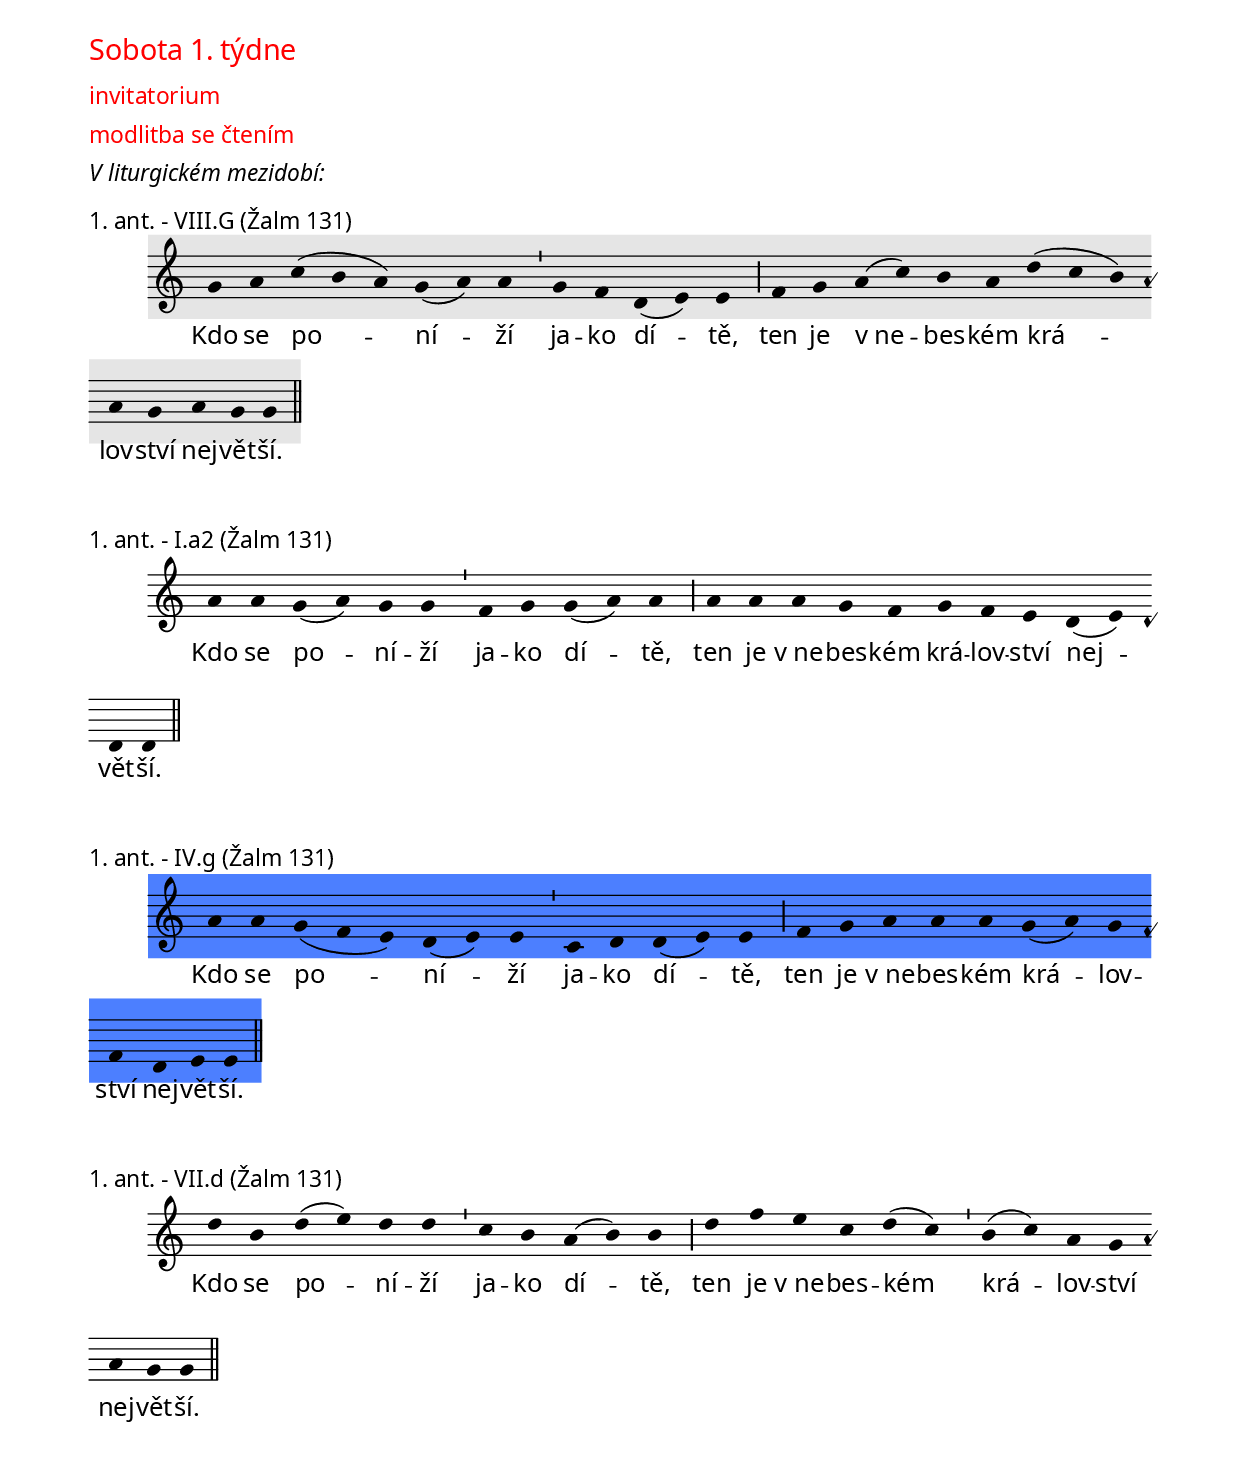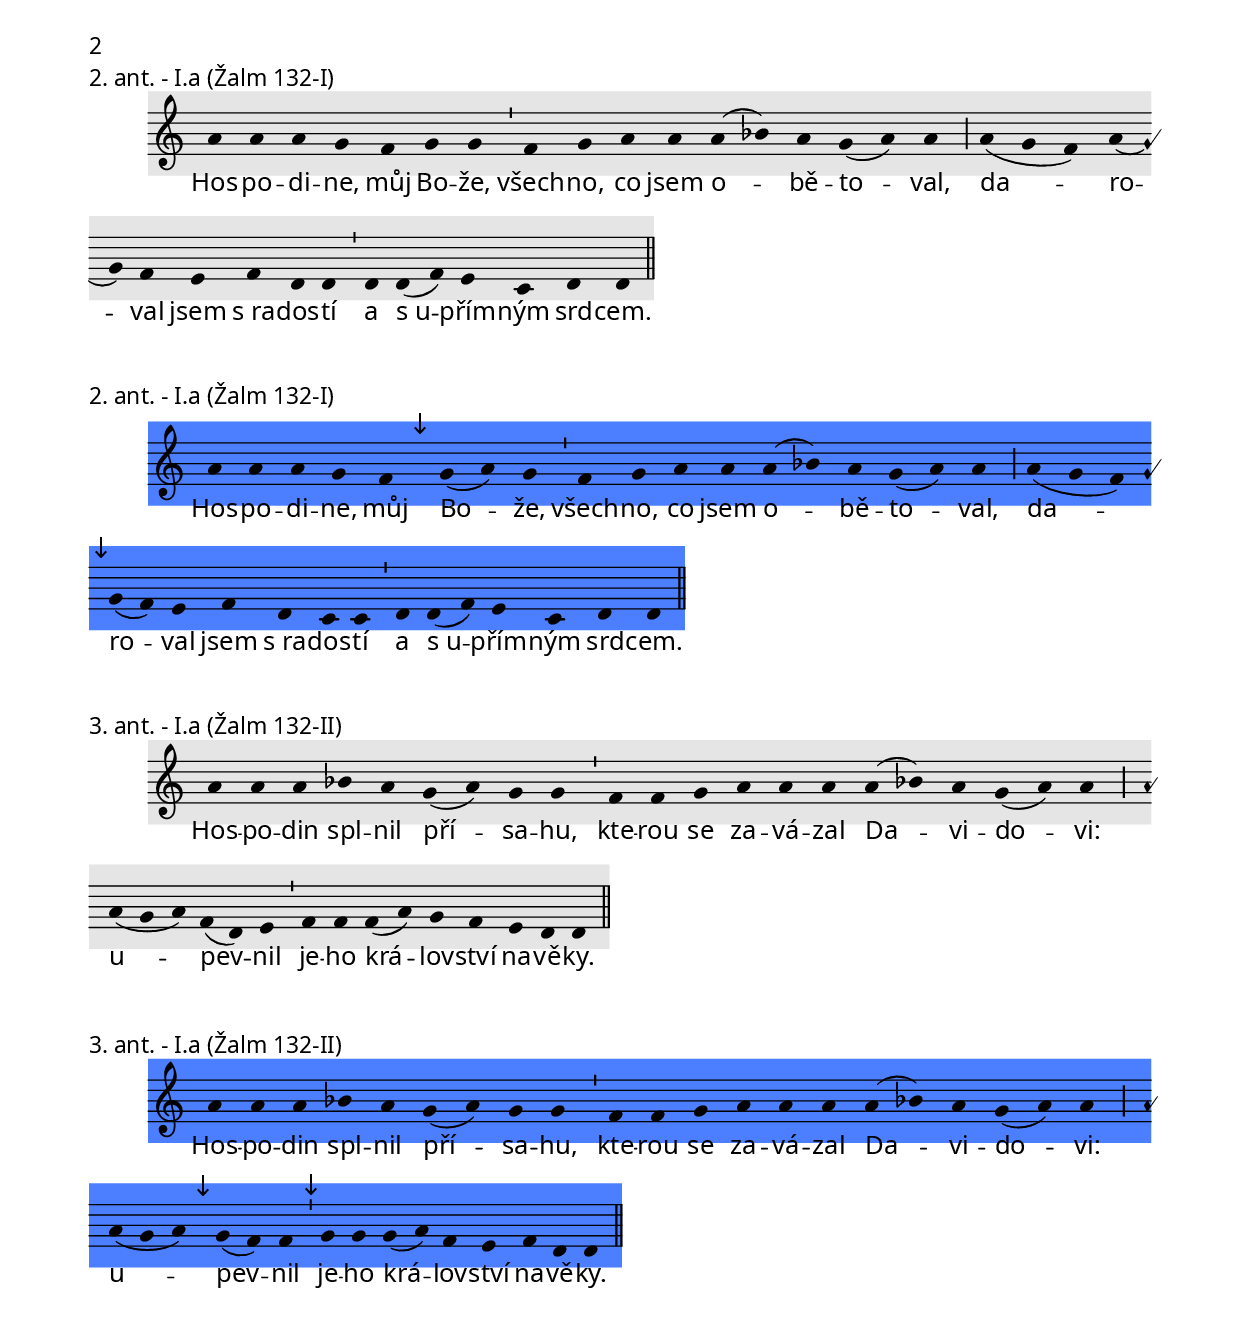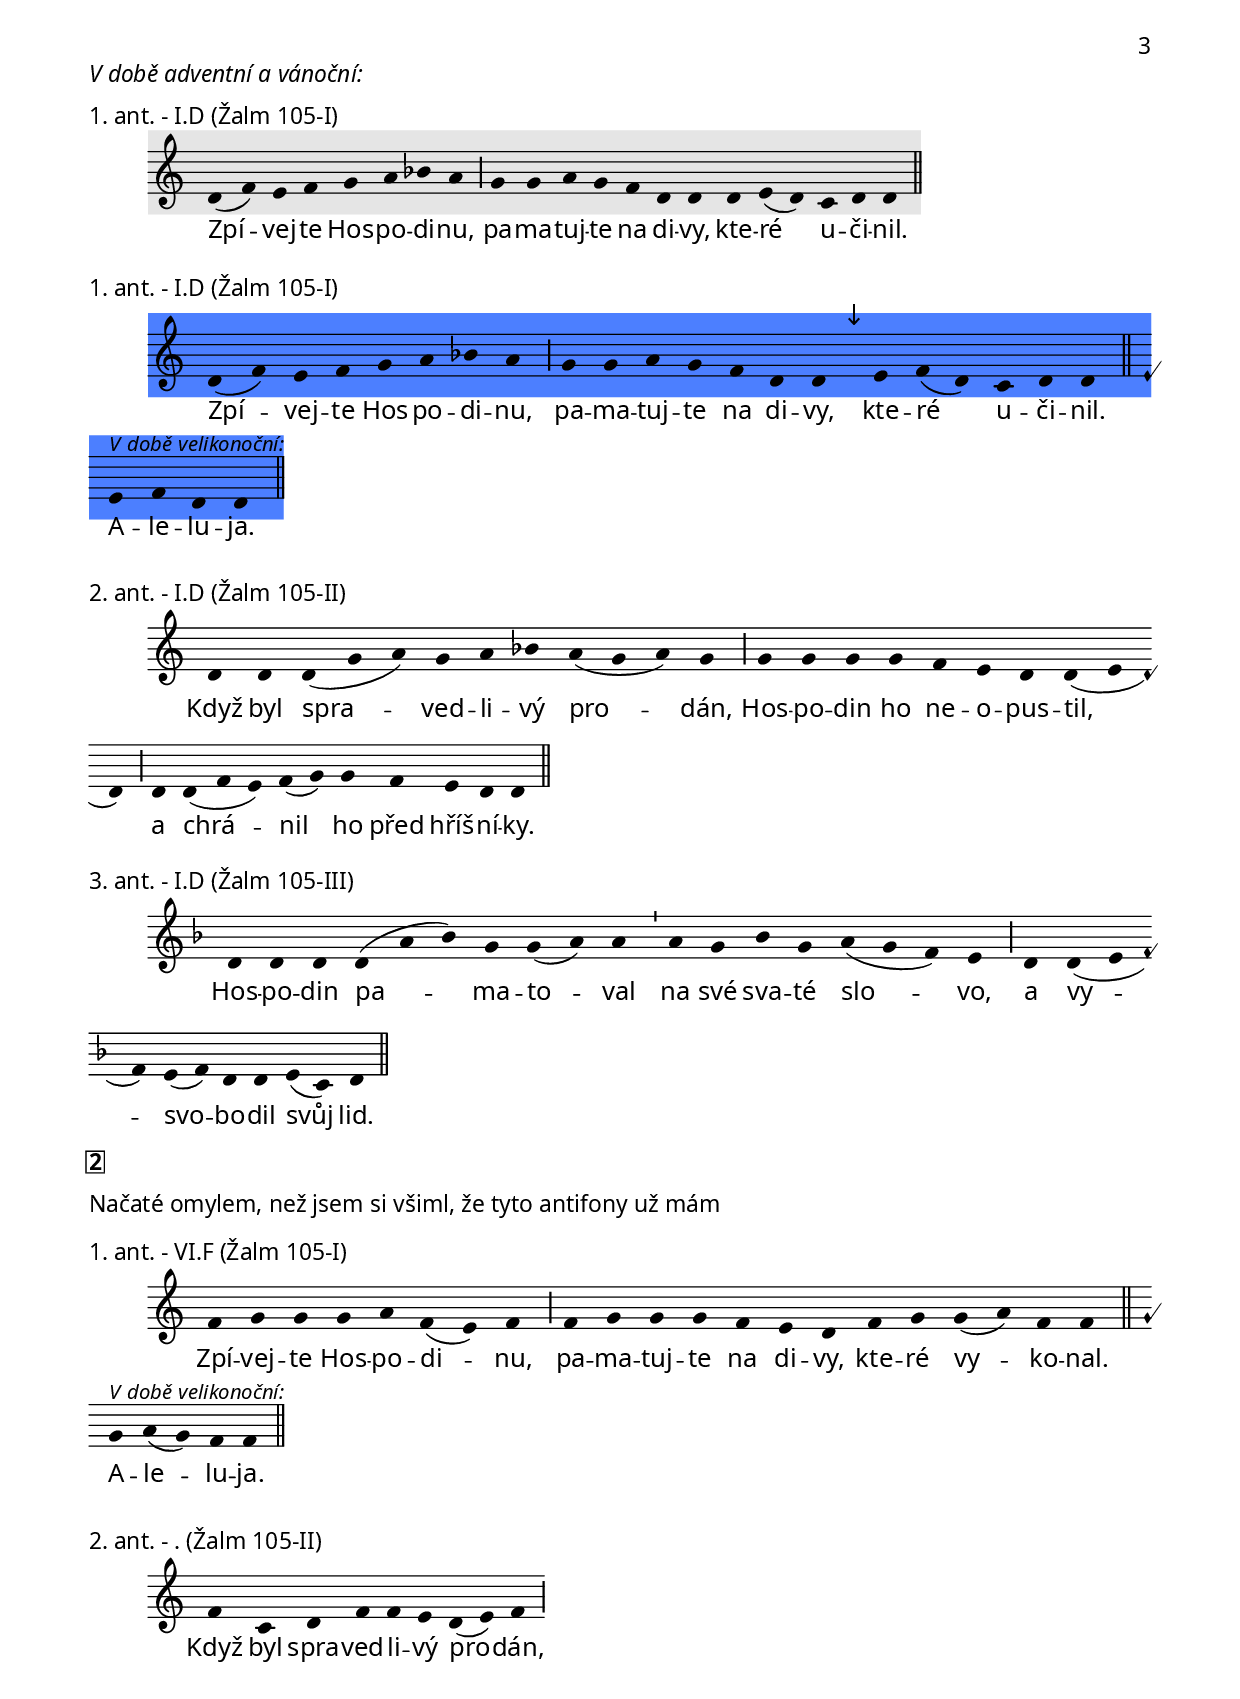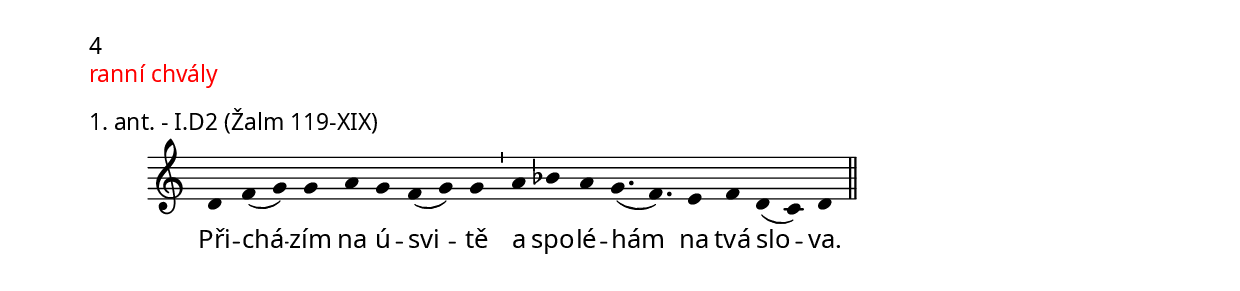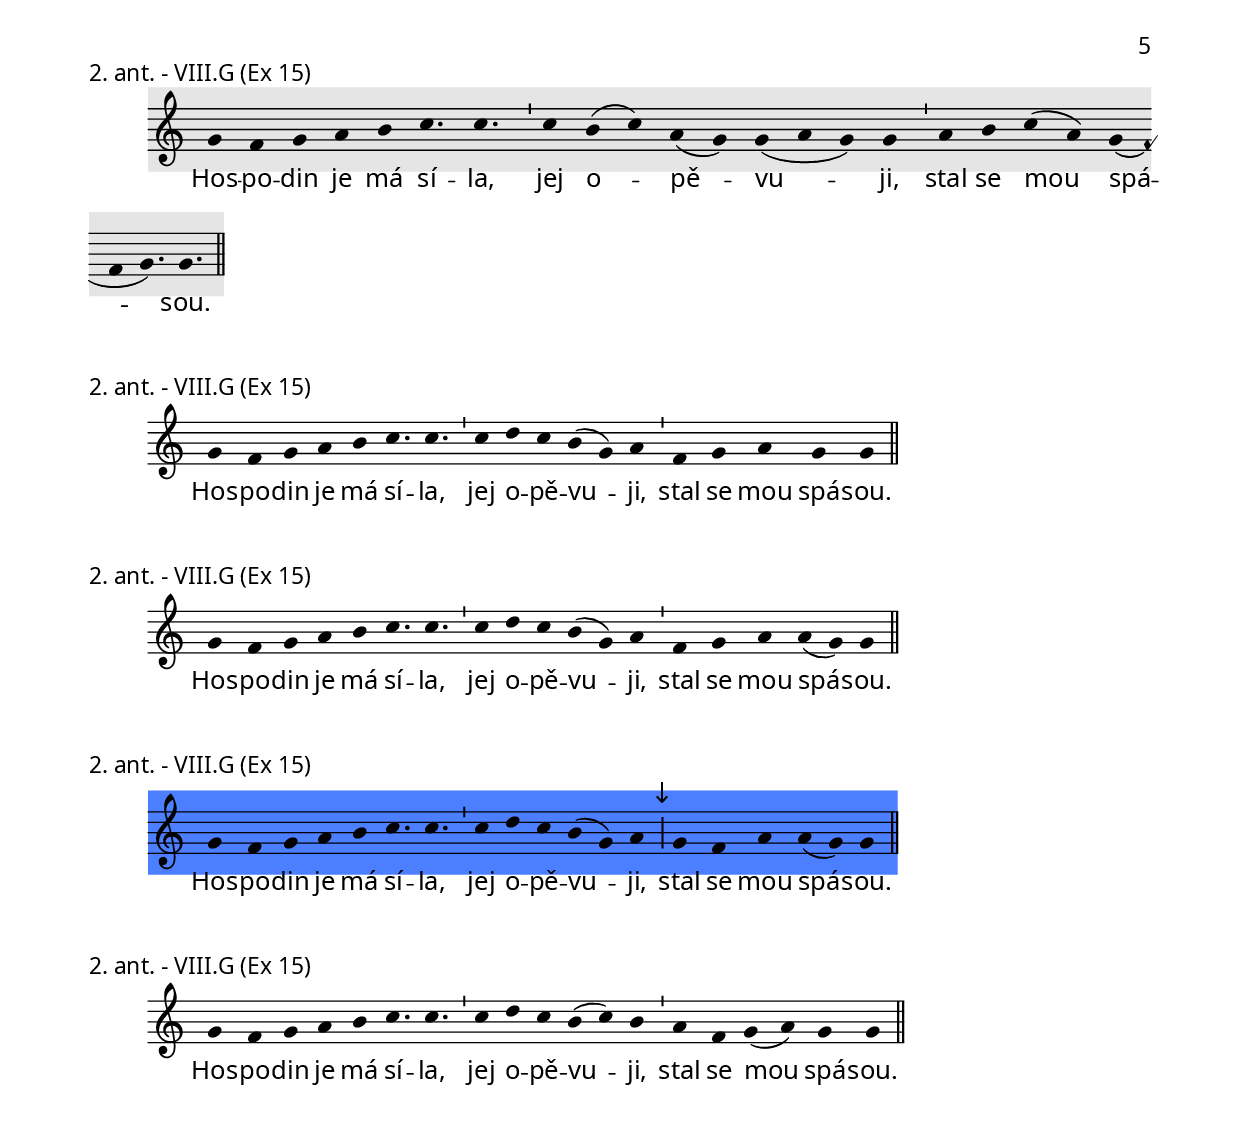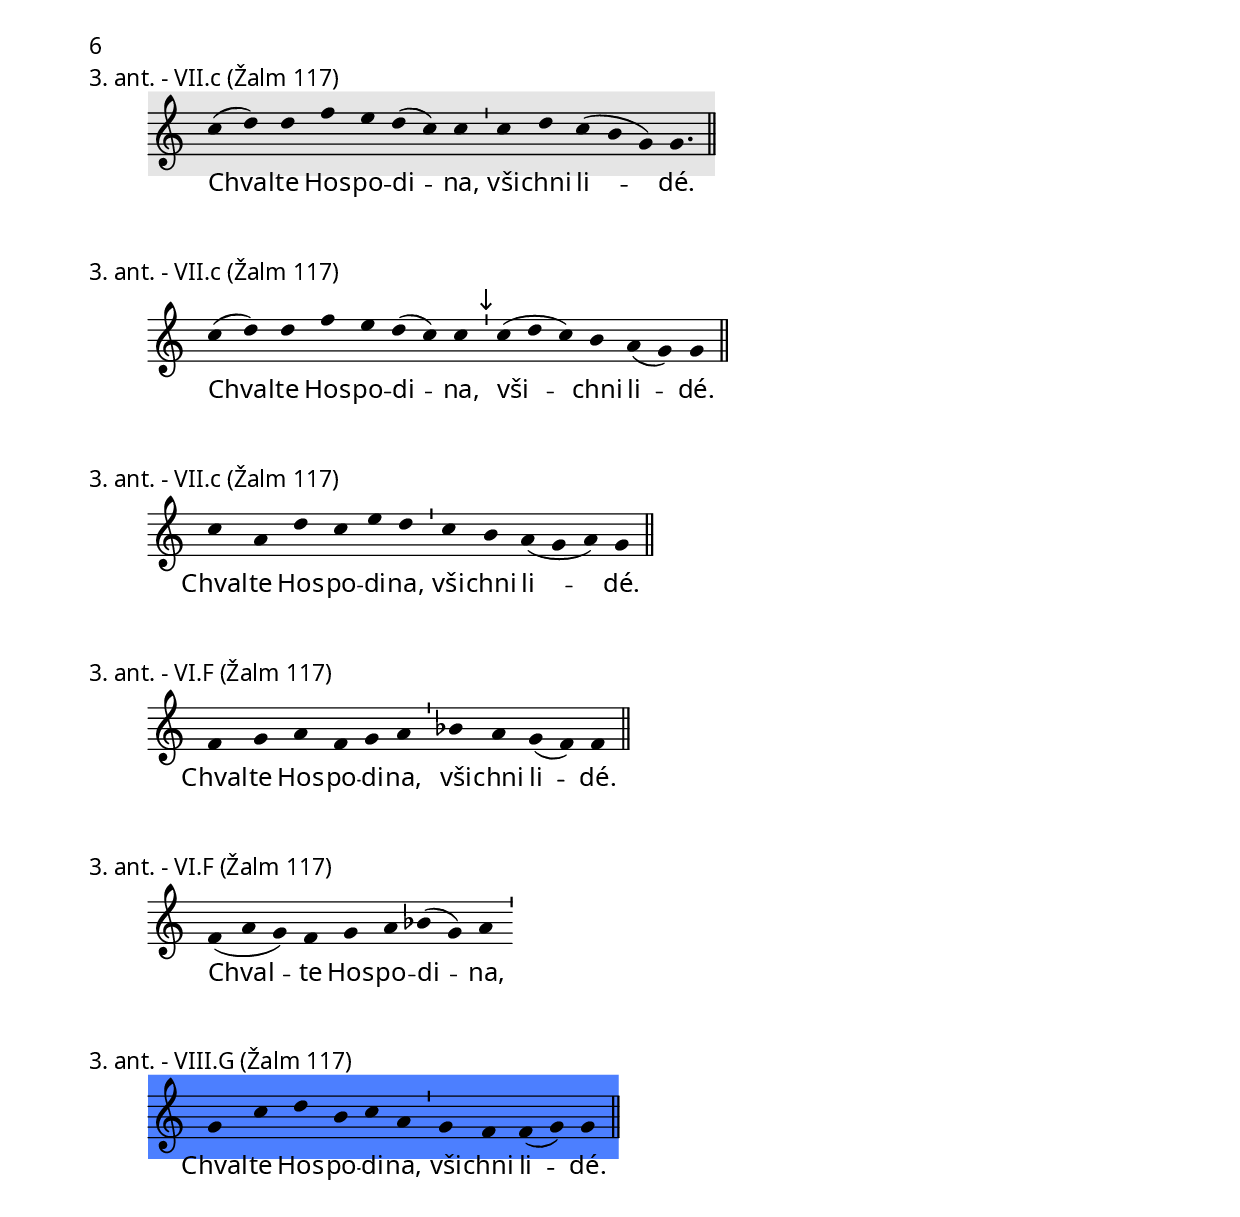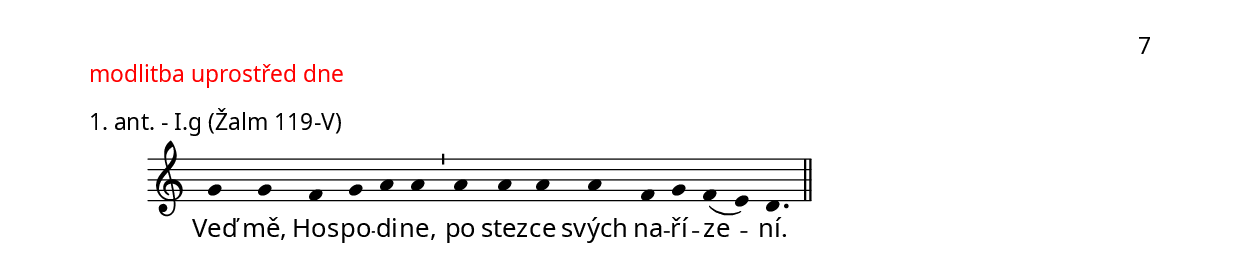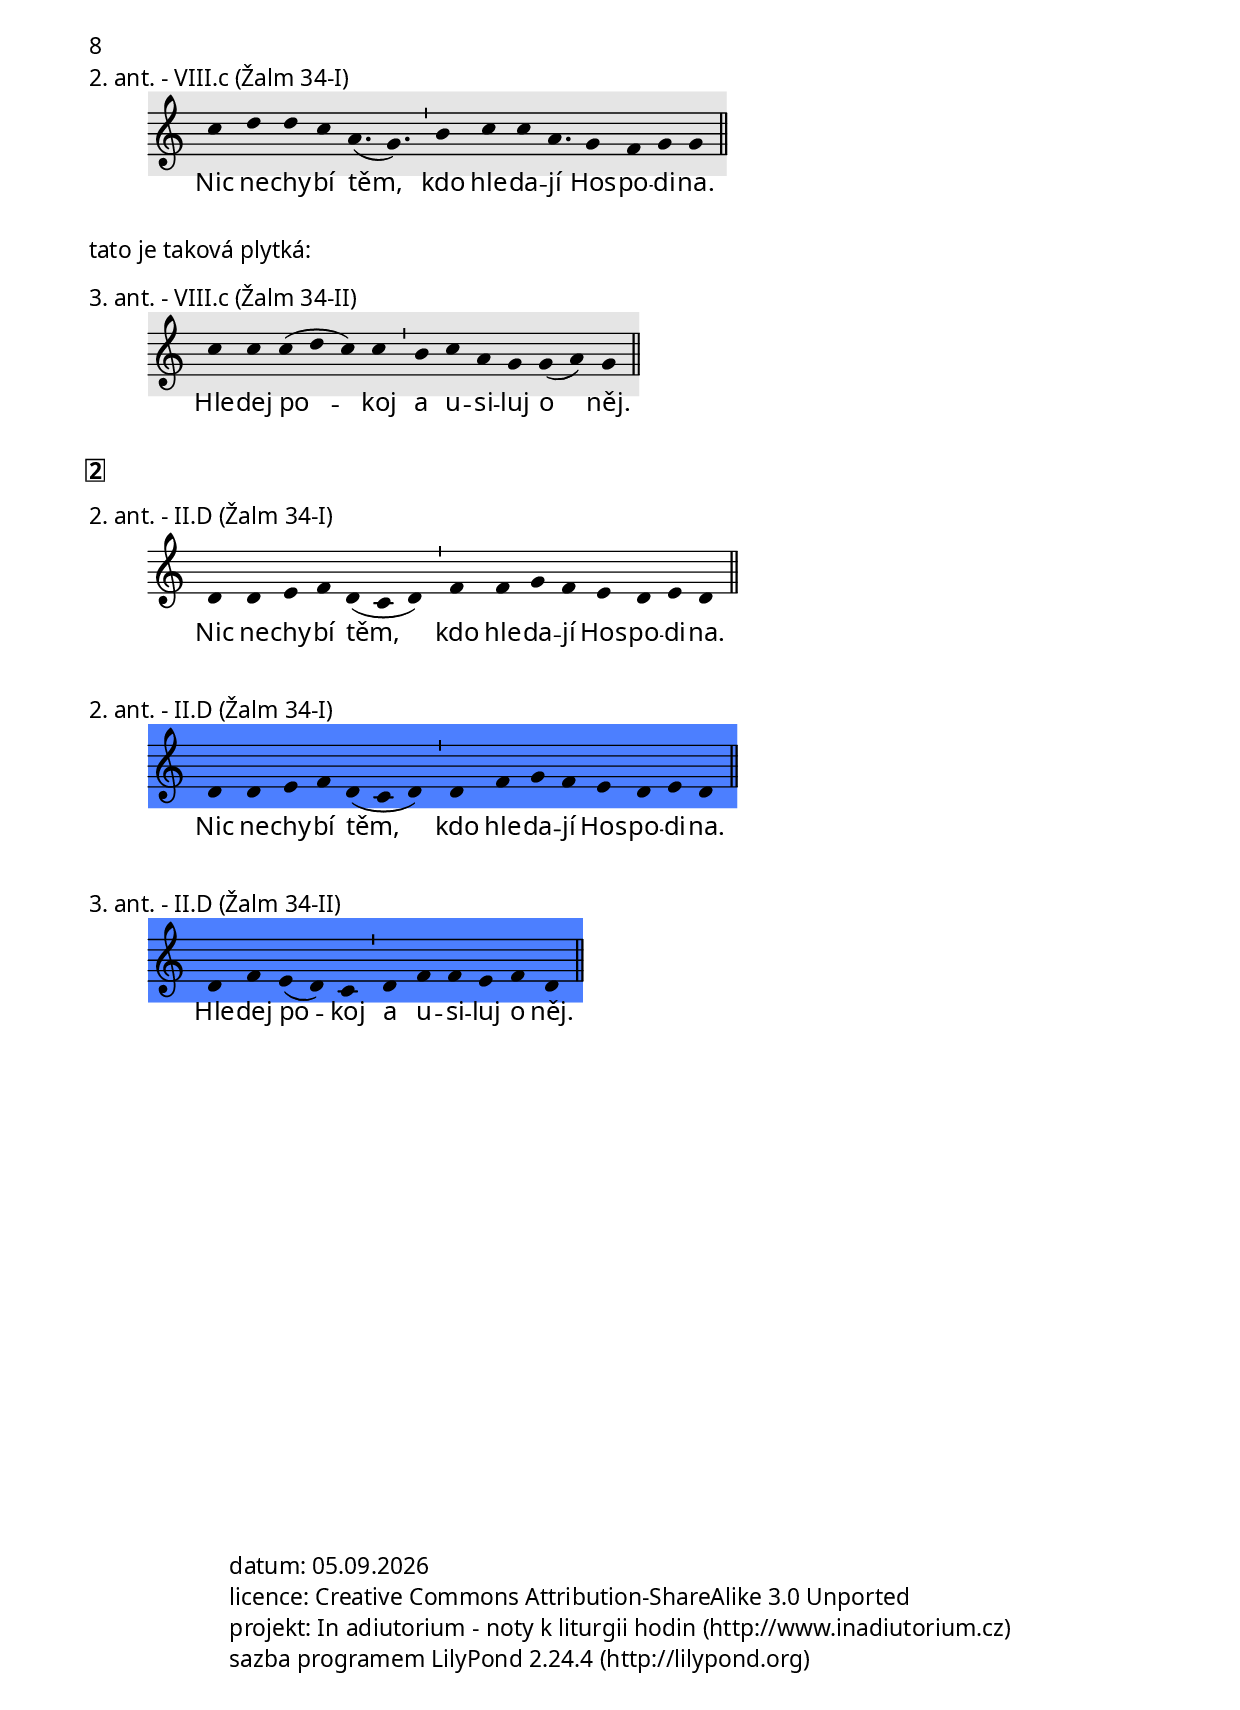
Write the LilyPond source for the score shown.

\include "../spolecne.ly"

\markup {\nadpisDen {Sobota 1. týdne}}

\markup {\nadpisHodinka {"invitatorium"}}

%\score { \tIsobotaInvitatorium }

\markup {\nadpisHodinka {"modlitba se čtením"}}

\markup\italic{V liturgickém mezidobí:}

\score {
  \relative c'' {
    \zvyraznovacSedy
    \choralniRezim
    g4 a c( b a) g( a) a \barMin g f d( e) e \barMaior
    f g a( c) b a d( c b) a g a g g \barFinalis
  }
  \addlyrics {
    Kdo se po -- ní -- ží ja -- ko dí -- tě,
    ten je v_ne -- bes -- kém krá -- lov -- ství nej -- vět -- ší.
  }
  \header {
    quid = "1. ant."
    modus = "VIII"
    differentia = "G"
    psalmus = "Žalm 131"
    id = ""
    piece = \markup {\sestavTitulek}
  }
}

\score {
  \relative c'' {
    \choralniRezim
    a4 a g( a) g g \barMin f g g( a) a \barMaior
    a a a g f g f e d( e) d d \barFinalis
  }
  \addlyrics {
    Kdo se po -- ní -- ží ja -- ko dí -- tě,
    ten je v_ne -- bes -- kém krá -- lov -- ství nej -- vět -- ší.
  }
  \header {
    quid = "1. ant."
    modus = "I"
    differentia = "a2"
    psalmus = "Žalm 131"
    id = "mc-b-ant1"
    piece = \markup {\sestavTitulek}
  }
}

\score {
  \relative c'' {
    \zvyraznovacModry
    \choralniRezim
    a4 a g( f e) d( e) e \barMin c d d( e) e \barMaior
    f g a a a g( a) g f d e e \barFinalis
  }
  \addlyrics {
    Kdo se po -- ní -- ží ja -- ko dí -- tě,
    ten je v_ne -- bes -- kém krá -- lov -- ství nej -- vět -- ší.
  }
  \header {
    quid = "1. ant."
    modus = "IV"
    differentia = "g"
    psalmus = "Žalm 131"
    id = "mc-b-ant1"
    piece = \markup {\sestavTitulek}
  }
}

\score {
  \relative c'' {
    \choralniRezim
    d4 b d( e) d d \barMin c b a( b) b \barMaior
    d f e c d( c) \barMin b( c) a g a g g \barFinalis
  }
  \addlyrics {
    Kdo se po -- ní -- ží ja -- ko dí -- tě,
    ten je v_ne -- bes -- kém krá -- lov -- ství nej -- vět -- ší.
  }
  \header {
    quid = "1. ant."
    modus = "VII"
    differentia = "d"
    psalmus = "Žalm 131"
    id = "mc-b-ant1"
    piece = \markup {\sestavTitulek}
  }
}

\pageBreak

\score {
  \relative c'' {
    \zvyraznovacSedy
    \choralniRezim
    a4 a a g f g g \barMin f g a a a( bes) a g( a) a \barMaior
    a( g f) a( g) f e f d d \barMin d d( f) e c d d \barFinalis
  }
  \addlyrics {
    Hos -- po -- di -- ne, můj Bo -- že,
    všech -- no, co jsem o -- bě -- to -- val,
    da -- ro -- val jsem s_ra -- dos -- tí
    a s_u -- přím -- ným srd -- cem.
  }
  \header {
    quid = "2. ant."
    modus = "I"
    differentia = "a"
    psalmus = "Žalm 132-I"
    id = ""
    piece = \markup {\sestavTitulek}
  }
}

\score {
  \relative c'' {
    \zvyraznovacModry
    \choralniRezim
    a4 a a g f \mark\sipka g( a) g \barMin
    f g a a a( bes) a g( a) a \barMaior
    a( g f) \mark\sipka g( f) e f d c c \barMin
    d d( f) e c d d \barFinalis
  }
  \addlyrics {
    Hos -- po -- di -- ne, můj Bo -- že,
    všech -- no, co jsem o -- bě -- to -- val,
    da -- ro -- val jsem s_ra -- dos -- tí
    a s_u -- přím -- ným srd -- cem.
  }
  \header {
    quid = "2. ant."
    modus = "I"
    differentia = "a"
    psalmus = "Žalm 132-I"
    id = "mc-b-ant2"
    piece = \markup {\sestavTitulek}
  }
}

\score {
  \relative c'' {
    \zvyraznovacSedy
    \choralniRezim
    a4 a a bes a g( a) g g \barMin
    f f g a a a a( bes) a g( a) a \barMaior
    a( g a) f( d) e \barMin f f f( a) g f e d d \barFinalis
  }
  \addlyrics {
    Hos -- po -- din spl -- nil pří -- sa -- hu,
    kte -- rou se za -- vá -- zal Da -- vi -- do -- vi:
    u -- pev -- nil je -- ho krá -- lov -- ství na -- vě -- ky.
  }
  \header {
    quid = "3. ant."
    modus = "I"
    differentia = "a"
    psalmus = "Žalm 132-II"
    id = ""
    piece = \markup {\sestavTitulek}
  }
}

\score {
  \relative c'' {
    \zvyraznovacModry
    \choralniRezim
    a4 a a bes a g( a) g g \barMin
    f f g a a a a( bes) a g( a) a \barMaior
    a( g a) \mark\sipka g( f) f \barMin
    \mark\sipka g g g( a) f e f d d \barFinalis
  }
  \addlyrics {
    Hos -- po -- din spl -- nil pří -- sa -- hu,
    kte -- rou se za -- vá -- zal Da -- vi -- do -- vi:
    u -- pev -- nil
    je -- ho krá -- lov -- ství na -- vě -- ky.
  }
  \header {
    quid = "3. ant."
    modus = "I"
    differentia = "a"
    psalmus = "Žalm 132-II"
    id = "mc-b-ant3"
    piece = \markup {\sestavTitulek}
  }
}

\pageBreak

\markup\italic{V době adventní a vánoční:}

\score {
  \relative c' {
    \zvyraznovacSedy
    \choralniRezim
    d4( f) e f g a bes a \barMaior
    g g a g f d d d e( d) c d d \barFinalis
  }
  \addlyrics {
    Zpí -- vej -- te Hos -- po -- di -- nu,
    pa -- ma -- tuj -- te na di -- vy, kte -- ré u -- či -- nil.
  }
  \header {
    quid = "1. ant."
    modus = "I"
    differentia = "D"
    psalmus = "Žalm 105-I"
    id = ""
    piece = \markup {\sestavTitulek}
  }
}

\score {
  \relative c' {
    \zvyraznovacModry
    \choralniRezim
    d4( f) e f g a bes a \barMaior
    g g a g f d d \mark\sipka e f( d) c d d \barFinalis

    e^\rubrVelikAleluja f d d \barFinalis
  }
  \addlyrics {
    Zpí -- vej -- te Hos -- po -- di -- nu,
    pa -- ma -- tuj -- te na di -- vy, kte -- ré u -- či -- nil.

    A -- le -- lu -- ja.
  }
  \header {
    quid = "1. ant."
    modus = "I"
    differentia = "D"
    psalmus = "Žalm 105-I"
    id = "mc-a-ant1"
    piece = \markup {\sestavTitulek}
  }
}

\score {
  \relative c' {
    \choralniRezim
    d4 d d( g a) g a bes a( g a) g \barMaior
    g g g g f e d d( e d) \barMaior
    d d( f e) f( g) g f e d d \barFinalis
  }
  \addlyrics {
    Když byl spra -- ved -- li -- vý pro -- dán,
    Hos -- po -- din ho ne -- o -- pus -- til,
    a chrá -- nil ho před hříš -- ní -- ky.
  }
  \header {
    quid = "2. ant."
    modus = "I"
    differentia = "D"
    psalmus = "Žalm 105-II"
    id = ""
    piece = \markup {\sestavTitulek}
  }
}

\score {
  \relative c' {
    \key f \major
    \choralniRezim
    d d d d( a' bes) g g( a) a \barMin a g bes g a( g f) e \barMaior
    d d( e f) e( f) d d e( c) d \barFinalis
  }
  \addlyrics {
    Hos -- po -- din pa -- ma -- to -- val na své sva -- té slo -- vo,
    a vy -- svo -- bo -- dil svůj lid.
  }
  \header {
    quid = "3. ant."
    modus = "I"
    differentia = "D"
    psalmus = "Žalm 105-III"
    id = ""
    piece = \markup {\sestavTitulek}
  }
}

\markup\nadpisSkupiny{2}

\markup{Načaté omylem, než jsem si všiml, že tyto antifony už mám}

\score {
  \relative c' {
    \choralniRezim
    f4 g g g a f( e) f \barMaior
    f g g g f e d f g g( a) f f \barFinalis

    g^\markup\rubrVelikAleluja a( g) f f \barFinalis
  }
  \addlyrics {
    Zpí -- vej -- te Hos -- po -- di -- nu,
    pa -- ma -- tuj -- te na di -- vy,
    kte -- ré vy -- ko -- nal.

    A -- le -- lu -- ja.
  }
  \header {
    quid = "1. ant."
    modus = "VI"
    differentia = "F"
    psalmus = "Žalm 105-I"
    id = ""
    piece = \markup {\sestavTitulek}
  }
}

\score {
  \relative c' {
    \choralniRezim
    f4 c d f f e d( e) f \barMaior
  }
  \addlyrics {
    Když byl spra -- ved -- li -- vý pro -- dán,
    Hos -- po -- din ho ne -- o -- pus -- til,
    a -- le chrá -- nil ho před hříš -- ní -- ky.

    A -- le -- lu -- ja.
  }
  \header {
    quid = "2. ant."
    modus = ""
    differentia = ""
    psalmus = "Žalm 105-II"
    id = ""
    piece = \markup {\sestavTitulek}
  }
}

\pageBreak

\markup {\nadpisHodinka {"ranní chvály"}}

\score {
  \relative c' {
    \choralniRezim
    d4 f( g) g a g f( g) g \barMin a bes a g4.( f) e4 f d( c) d \barFinalis
  }
  \addlyrics {
    Při -- chá -- zím na ú -- svi -- tě a spo -- lé -- hám na tvá slo -- va.
  }
  \header {
    quid = "1. ant."
    modus = "I"
    differentia = "D2"
    psalmus = "Žalm 119-XIX"
    id = "rch-ant1"
    piece = \markup {\sestavTitulek}
  }
}

\pageBreak

\score {
  \relative c'' {
    \zvyraznovacSedy
    \choralniRezim
    g4 f g a b c4. c \barMin c4 b( c) a( g) g( a g) g \barMin
    a b c( a) g( f g4.) g4. \barFinalis
  }
  \addlyrics {
    Hos -- po -- din je má sí -- la, jej o -- pě -- vu -- ji,
    stal se mou spá -- sou.
  }
  \header {
    quid = "2. ant."
    modus = "VIII"
    differentia = "G"
    psalmus = "Ex 15"
    id = "rch-ant2"
    piece = \markup {\sestavTitulek}
  }
}

\score {
  \relative c'' {
    \choralniRezim
    g4 f g a b c4. c \barMin c4 d c b( g) a \barMin
    f g a g g \barFinalis
  }
  \addlyrics {
    Hos -- po -- din je má sí -- la, jej o -- pě -- vu -- ji,
    stal se mou spá -- sou.
  }
  \header {
    quid = "2. ant."
    modus = "VIII"
    differentia = "G"
    psalmus = "Ex 15"
    id = "rch-ant2"
    piece = \markup {\sestavTitulek}
  }
}

\score {
  \relative c'' {
    \choralniRezim
    g4 f g a b c4. c \barMin c4 d c b( g) a \barMin
    f g a a( g) g \barFinalis
  }
  \addlyrics {
    Hos -- po -- din je má sí -- la, jej o -- pě -- vu -- ji,
    stal se mou spá -- sou.
  }
  \header {
    quid = "2. ant."
    modus = "VIII"
    differentia = "G"
    psalmus = "Ex 15"
    id = "rch-ant2"
    piece = \markup {\sestavTitulek}
  }
}

\score {
  \relative c'' {
    \zvyraznovacModry
    \choralniRezim
    g4 f g a b c4. c \barMin c4 d c b( g) a \barMaior
    \mark\sipka g f a a( g) g \barFinalis
  }
  \addlyrics {
    Hos -- po -- din je má sí -- la, jej o -- pě -- vu -- ji,
    stal se mou spá -- sou.
  }
  \header {
    quid = "2. ant."
    modus = "VIII"
    differentia = "G"
    psalmus = "Ex 15"
    id = "rch-ant2"
    piece = \markup {\sestavTitulek}
  }
}

\score {
  \relative c'' {
    \choralniRezim
    g4 f g a b c4. c \barMin c4 d c b( c) b \barMin
    a f g( a) g g \barFinalis
  }
  \addlyrics {
    Hos -- po -- din je má sí -- la, jej o -- pě -- vu -- ji,
    stal se mou spá -- sou.
  }
  \header {
    quid = "2. ant."
    modus = "VIII"
    differentia = "G"
    psalmus = "Ex 15"
    id = "rch-ant2"
    piece = \markup {\sestavTitulek}
  }
}

\pageBreak

\score {
  \relative c'' {
    \zvyraznovacSedy
    \choralniRezim
    c4( d) d f e d( c) c \barMin c d c( b g) g4. \barFinalis
  }
  \addlyrics {
    Chval -- te Hos -- po -- di -- na, vši -- chni li -- dé.
  }
  \header {
    quid = "3. ant."
    modus = "VII"
    differentia = "c"
    psalmus = "Žalm 117"
    id = "rch-ant3"
    piece = \markup {\sestavTitulek}
  }
}

\score {
  \relative c'' {
    \choralniRezim
    c4( d) d f e d( c) c \barMin \mark\sipka c( d c) b  a( g) g \barFinalis
  }
  \addlyrics {
    Chval -- te Hos -- po -- di -- na, vši -- chni li -- dé.
  }
  \header {
    quid = "3. ant."
    modus = "VII"
    differentia = "c"
    psalmus = "Žalm 117"
    id = "rch-ant3"
    piece = \markup {\sestavTitulek}
  }
}

\score {
  \relative c'' {
    \choralniRezim
    c4 a d c e d \barMin c b a( g a) g \barFinalis
  }
  \addlyrics {
    Chval -- te Hos -- po -- di -- na, vši -- chni li -- dé.
  }
  \header {
    quid = "3. ant."
    modus = "VII"
    differentia = "c"
    psalmus = "Žalm 117"
    id = "rch-ant3"
    piece = \markup {\sestavTitulek}
  }
}

\score {
  \relative c' {
    \choralniRezim
    f4 g a f g a \barMin bes a g( f) f \barFinalis
  }
  \addlyrics {
    Chval -- te Hos -- po -- di -- na, vši -- chni li -- dé.
  }
  \header {
    quid = "3. ant."
    modus = "VI"
    differentia = "F"
    psalmus = "Žalm 117"
    id = "rch-ant3"
    piece = \markup {\sestavTitulek}
  }
}

\score {
  \relative c' {
    \choralniRezim
    f4( a g) f g a bes( g) a \barMin
  }
  \addlyrics {
    Chval -- te Hos -- po -- di -- na, vši -- chni li -- dé.
  }
  \header {
    quid = "3. ant."
    modus = "VI"
    differentia = "F"
    psalmus = "Žalm 117"
    id = "rch-ant3"
    piece = \markup {\sestavTitulek}
  }
}

\score {
  \relative c'' {
    \zvyraznovacModry
    \choralniRezim
    g4 c d b c a \barMin g f f( g) g \barFinalis
  }
  \addlyrics {
    Chval -- te Hos -- po -- di -- na, vši -- chni li -- dé.
  }
  \header {
    quid = "3. ant."
    modus = "VIII"
    differentia = "G"
    psalmus = "Žalm 117"
    id = "rch-ant3"
    piece = \markup {\sestavTitulek}
  }
}

\pageBreak

%\score { \tIsobotaAntBenedictus }

\markup {\nadpisHodinka {"modlitba uprostřed dne"}}

\score {
  \relative c'' {
    \choralniRezim
    g4 g f g a a \barMin a a a a f g f( e) d4. \barFinalis
  }
  \addlyrics {
    Veď mě, Hos -- po -- di -- ne, po stez -- ce svých na -- ří -- ze -- ní.
  }
  \header {
    quid = "1. ant."
    modus = "I"
    differentia = "g"
    psalmus = "Žalm 119-V"
    id = "up-ant1"
    piece = \markup {\sestavTitulek}
  }
}

\pageBreak

\score {
  \relative c'' {
    \zvyraznovacSedy
    \choralniRezim
    c4 d d c a4.( g) \barMin b4 c c a4. g4 f g g \barFinalis
  }
  \addlyrics {
    Nic ne -- chy -- bí těm, kdo hle -- da -- jí Hos -- po -- di -- na.
  }
  \header {
    quid = "2. ant."
    modus = "VIII"
    differentia = "c"
    psalmus = "Žalm 34-I"
    id = "up-ant2"
    piece = \markup {\sestavTitulek}
  }
}

\markup{tato je taková plytká:}

\score {
  \relative c'' {
    \zvyraznovacSedy
    \choralniRezim
    c4 c c( d c) c \barMin b c a g g( a) g \barFinalis
  }
  \addlyrics {
    Hle -- dej po -- koj a u -- si -- luj o něj.
  }
  \header {
    quid = "3. ant."
    modus = "VIII"
    differentia = "c"
    psalmus = "Žalm 34-II"
    id = "up-ant3"
    piece = \markup {\sestavTitulek}
  }
}

\markup\nadpisSkupiny 2

\score {
  \relative c' {
    \choralniRezim
    d4 d e f d( c d) \barMin f f g f e d e d \barFinalis
  }
  \addlyrics {
    Nic ne -- chy -- bí těm, kdo hle -- da -- jí Hos -- po -- di -- na.
  }
  \header {
    quid = "2. ant."
    modus = "II"
    differentia = "D"
    psalmus = "Žalm 34-I"
    id = "up-ant2"
    piece = \markup {\sestavTitulek}
  }
}

\score {
  \relative c' {
    \zvyraznovacModry
    \choralniRezim
    d4 d e f d( c d) \barMin d f g f e d e d \barFinalis
  }
  \addlyrics {
    Nic ne -- chy -- bí těm, kdo hle -- da -- jí Hos -- po -- di -- na.
  }
  \header {
    quid = "2. ant."
    modus = "II"
    differentia = "D"
    psalmus = "Žalm 34-I"
    id = "up-ant2"
    piece = \markup {\sestavTitulek}
  }
}

\score {
  \relative c' {
    \zvyraznovacModry
    \choralniRezim
    d4 f e( d) c \barMin d f f e f d \barFinalis
  }
  \addlyrics {
    Hle -- dej po -- koj a u -- si -- luj o něj.
  }
  \header {
    quid = "3. ant."
    modus = "II"
    differentia = "D"
    psalmus = "Žalm 34-II"
    id = "up-ant3"
    piece = \markup {\sestavTitulek}
  }
}